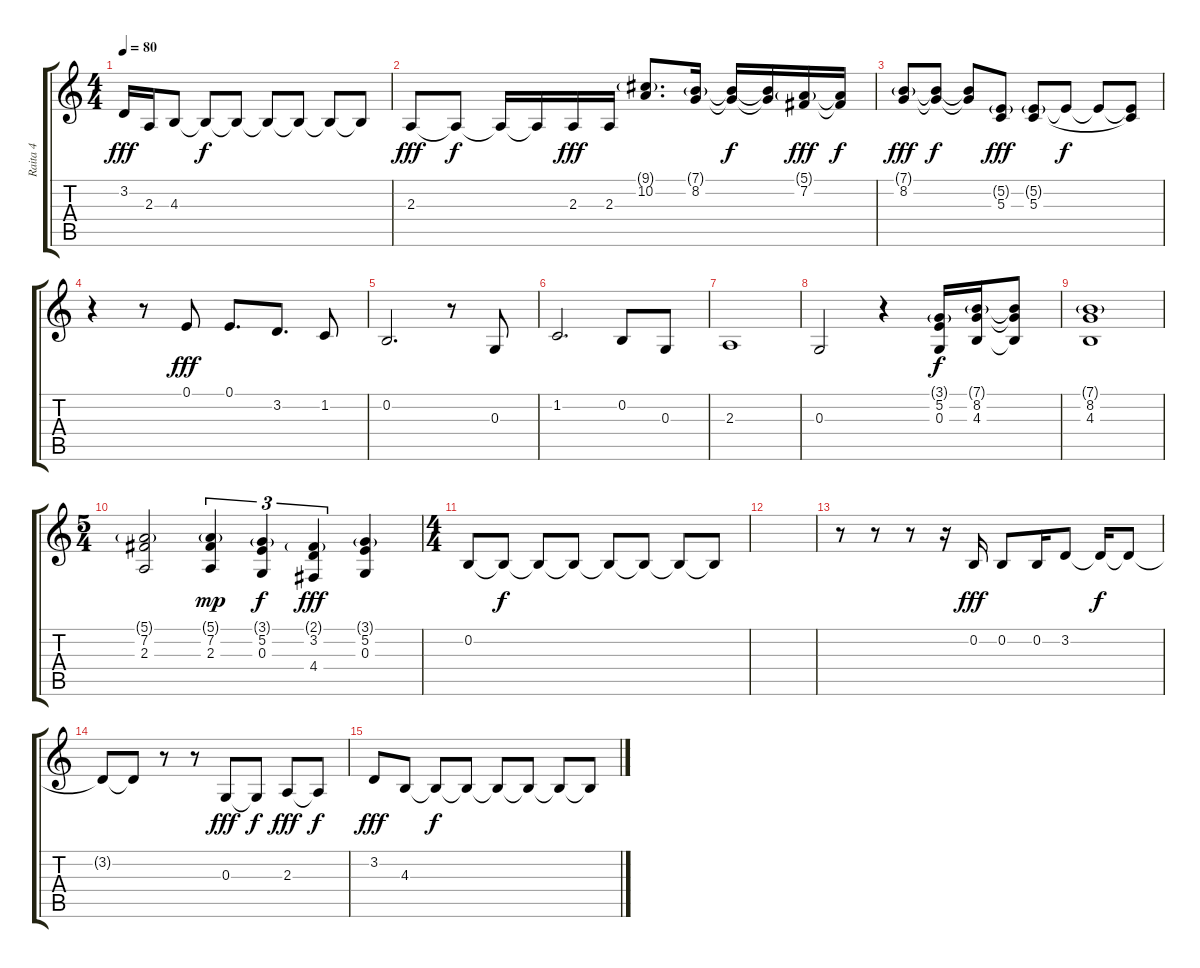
\track ("Raita 4" "Raita 4") {instrument violin}
\staff {score tabs}
\tuning (E4 B3 G3 D3 A2 E2) {hide}
\ts (4 4)
\tempo 80
\clef g2
\ks c
3.2.16{dy fff} 2.3.16 4.3.8 4.3{t}.8{dy f} 4.3{t}.8 4.3{t}.8 4.3{t}.8 4.3{t}.8 4.3{t}.8 |
2.3.8{dy fff} 2.3{t}.8{dy f} 2.3{t}.16 2.3{t}.16 2.3.16{dy fff} 2.3.16 (9.1{g} 10.2).8{d} (7.1{g} 8.2).16 (7.1{t} 8.2{t}).16{dy f} (7.1{t} 8.2{t}).16 (5.1{g} 7.2).16{dy fff} (5.1{t} 7.2{t}).16{dy f} |
(7.1{g} 8.2).8{dy fff} (7.1{t} 8.2{t}).8{dy f} (7.1{t} 8.2{t}).8 (5.2{g} 5.3).8{dy fff} (5.2{g} 5.3).8 5.2{t}.8{dy f} 5.2{t}.8 (5.2{t} 5.3{t}).8 |
r.4 r.8 0.1.8{dy fff} 0.1.8{d} 3.2.8{d} 1.2.8 |
0.2.2{d} r.8 0.3.8 |
1.2.2{d} 0.2.8 0.3.8 |
2.3.1 |
0.3.2 r.4 (3.1{g} 5.2 0.3).16{dy f} (7.1{g} 8.2 4.3).16 (7.1{t} 8.2{t} 4.3{t}).8 |
(7.1{g} 8.2 4.3).1 |
\ts (5 4)
(5.1{g} 7.2 2.3).2 (5.1{g} 7.2 2.3).4{tu (3 2) dy mp} (3.1{g} 5.2 0.3).4{tu (3 2) dy f} (2.1{g} 3.2 4.4).4{tu (3 2) dy fff} (3.1{g} 5.2 0.3).4 |
\ts (4 4)
0.2.8 0.2{t}.8{dy f} 0.2{t}.8 0.2{t}.8 0.2{t}.8 0.2{t}.8 0.2{t}.8 0.2{t}.8 |
|
r.8 r.8 r.8 r.16 0.2.16{dy fff} 0.2.8 0.2.16 3.2.8 3.2{t}.16{dy f} 3.2{t}.8 |
3.2{t}.8 3.2{t}.8 r.8 r.8 0.3.8{dy fff} 0.3{t}.8{dy f} 2.3.8{dy fff} 2.3{t}.8{dy f} |
3.2.8{dy fff} 4.3.8 4.3{t}.8{dy f} 4.3{t}.8 4.3{t}.8 4.3{t}.8 4.3{t}.8 4.3{t}.8
